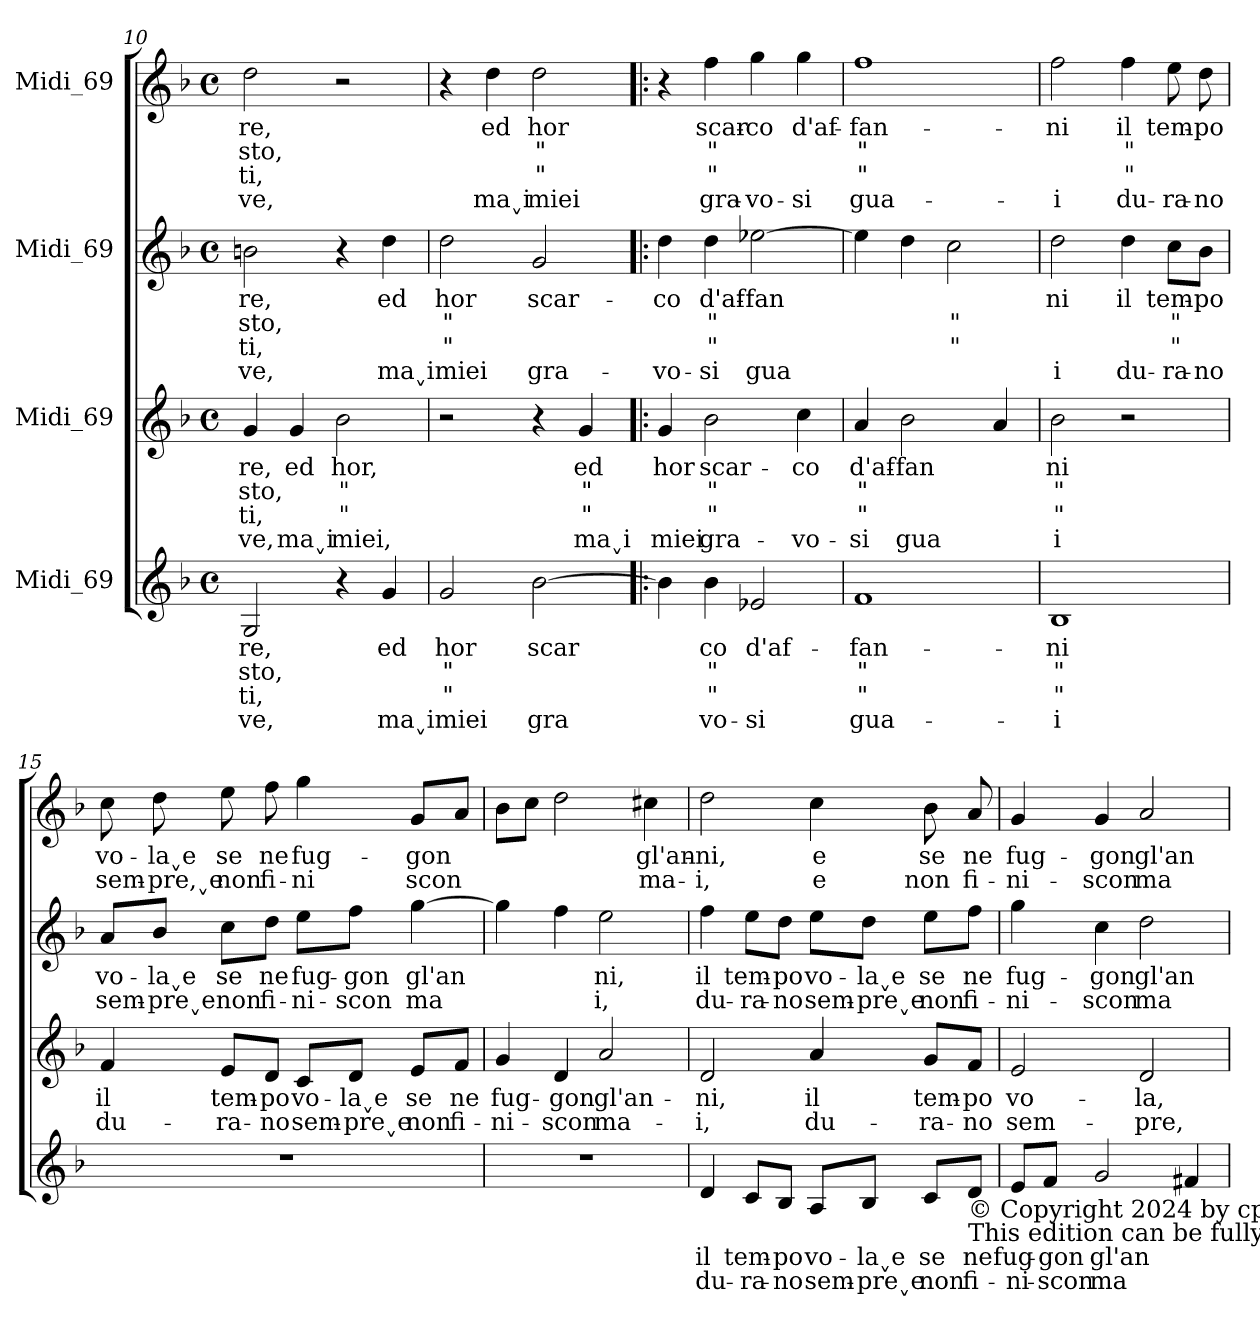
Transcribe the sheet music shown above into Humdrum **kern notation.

**kern	**text	**text	**text	**text	**kern	**text	**text	**text	**text	**kern	**text	**text	**text	**text	**kern	**text	**text	**text	**text
*part4	*part4	*part4	*part4	*part4	*part3	*part3	*part3	*part3	*part3	*part2	*part2	*part2	*part2	*part2	*part1	*part1	*part1	*part1	*part1
*staff4	*staff4	*staff4	*staff4	*staff4	*staff3	*staff3	*staff3	*staff3	*staff3	*staff2	*staff2	*staff2	*staff2	*staff2	*staff1	*staff1	*staff1	*staff1	*staff1
*I"Midi_69	*	*	*	*	*I"Midi_69	*	*	*	*	*I"Midi_69	*	*	*	*	*I"Midi_69	*	*	*	*
!!LO:LB:g=z
*clefG2	*	*	*	*	*clefG2	*	*	*	*	*clefG2	*	*	*	*	*clefG2	*	*	*	*
*k[b-]	*	*	*	*	*k[b-]	*	*	*	*	*k[b-]	*	*	*	*	*k[b-]	*	*	*	*
*F:	*	*	*	*	*F:	*	*	*	*	*F:	*	*	*	*	*F:	*	*	*	*
*M4/4	*	*	*	*	*M4/4	*	*	*	*	*M4/4	*	*	*	*	*M4/4	*	*	*	*
*met(c)	*	*	*	*	*met(c)	*	*	*	*	*met(c)	*	*	*	*	*met(c)	*	*	*	*
=10	=10	=10	=10	=10	=10	=10	=10	=10	=10	=10	=10	=10	=10	=10	=10	=10	=10	=10	=10
!	!LO:LY:b	!LO:LY:b	!LO:LY:b	!LO:LY:b	!	!LO:LY:b	!LO:LY:b	!LO:LY:b	!LO:LY:b	!	!LO:LY:b	!LO:LY:b	!LO:LY:b	!LO:LY:b	!	!LO:LY:b	!LO:LY:b	!LO:LY:b	!LO:LY:b
2G	re,	sto,	ti,	ve,	4g	re,	sto,	ti,	ve,	2bn	re,	sto,	ti,	ve,	2dd	re,	sto,	ti,	ve,
!	!	!	!	!	!	!LO:LY:b	!	!	!LO:LY:b	!	!	!	!	!	!	!	!	!	!
.	.	.	.	.	4g	ed	.	.	maˬi	.	.	.	.	.	.	.	.	.	.
!	!	!	!	!	!	!LO:LY:b	!LO:LY:b	!LO:LY:b	!LO:LY:b	!	!	!	!	!	!	!	!	!	!
4r	.	.	.	.	2b-	hor,	"	"	miei,	4r	.	.	.	.	2r	.	.	.	.
!	!LO:LY:b	!	!	!LO:LY:b	!	!	!	!	!	!	!LO:LY:b	!	!	!LO:LY:b	!	!	!	!	!
4g	ed	.	.	maˬi	.	.	.	.	.	4dd	ed	.	.	maˬi	.	.	.	.	.
=11	=11	=11	=11	=11	=11	=11	=11	=11	=11	=11	=11	=11	=11	=11	=11	=11	=11	=11	=11
!	!LO:LY:b	!LO:LY:b	!LO:LY:b	!LO:LY:b	!	!	!	!	!	!	!LO:LY:b	!LO:LY:b	!LO:LY:b	!LO:LY:b	!	!	!	!	!
2g	hor	"	"	miei	2r	.	.	.	.	2dd	hor	"	"	miei	4r	.	.	.	.
!	!	!	!	!	!	!	!	!	!	!	!	!	!	!	!	!LO:LY:b	!	!	!LO:LY:b
.	.	.	.	.	.	.	.	.	.	.	.	.	.	.	4dd	ed	.	.	maˬi
!	!LO:LY:b	!	!	!LO:LY:b	!	!	!	!	!	!	!LO:LY:b	!	!	!LO:LY:b	!	!LO:LY:b	!LO:LY:b	!LO:LY:b	!LO:LY:b
[2b-	scar	.	.	gra	4r	.	.	.	.	2g	scar-	.	.	-gra-	2dd	hor	"	"	miei
!	!	!	!	!	!	!LO:LY:b	!LO:LY:b	!LO:LY:b	!LO:LY:b	!	!	!	!	!	!	!	!	!	!
.	.	.	.	.	4g	ed	"	"	maˬi	.	.	.	.	.	.	.	.	.	.
=12!|:	=12!|:	=12!|:	=12!|:	=12!|:	=12!|:	=12!|:	=12!|:	=12!|:	=12!|:	=12!|:	=12!|:	=12!|:	=12!|:	=12!|:	=12!|:	=12!|:	=12!|:	=12!|:	=12!|:
!	!	!	!	!	!	!LO:LY:b	!	!	!LO:LY:b	!	!LO:LY:b	!	!	!LO:LY:b	!	!	!	!	!
4b-]	.	.	.	.	4g	hor	.	.	miei	4dd	-co	.	.	vo-	4r	.	.	.	.
!	!LO:LY:b	!LO:LY:b	!LO:LY:b	!LO:LY:b	!	!LO:LY:b	!LO:LY:b	!LO:LY:b	!LO:LY:b	!	!LO:LY:b	!LO:LY:b	!LO:LY:b	!LO:LY:b	!	!LO:LY:b	!LO:LY:b	!LO:LY:b	!LO:LY:b
4b-	co	"	"	vo-	2b-	scar-	-"	"	gra-	4dd	-d'af-	-"	"	si	4ff	scar-	-"	"	gra-
!	!LO:LY:b	!	!	!LO:LY:b	!	!	!	!	!	!	!LO:LY:b	!	!	!LO:LY:b	!	!LO:LY:b	!	!	!LO:LY:b
2e-X	-d'af-	.	.	-si	.	.	.	.	.	[2ee-X	fan	.	.	gua	4gg	-co	.	.	vo-
!	!	!	!	!	!	!LO:LY:b	!	!	!LO:LY:b	!	!	!	!	!	!	!LO:LY:b	!	!	!LO:LY:b
.	.	.	.	.	4cc	-co	.	.	vo-	.	.	.	.	.	4gg	-d'af-	.	.	-si
=13	=13	=13	=13	=13	=13	=13	=13	=13	=13	=13	=13	=13	=13	=13	=13	=13	=13	=13	=13
!	!LO:LY:b	!LO:LY:b	!LO:LY:b	!LO:LY:b	!	!LO:LY:b	!LO:LY:b	!LO:LY:b	!LO:LY:b	!	!	!	!	!	!	!LO:LY:b	!LO:LY:b	!LO:LY:b	!LO:LY:b
1f	fan-	-"	"	gua-	4a	-d'af-	-"	"	si	4ee-]	.	.	.	.	1ff	fan-	-"	"	gua-
!	!	!	!	!	!	!LO:LY:b	!	!	!LO:LY:b	!	!	!	!	!	!	!	!	!	!
.	.	.	.	.	2b-	fan	.	.	gua	4dd	.	.	.	.	.	.	.	.	.
!	!	!	!	!	!	!	!	!	!	!	!	!LO:LY:b	!LO:LY:b	!	!	!	!	!	!
.	.	.	.	.	.	.	.	.	.	2cc	.	"	"	.	.	.	.	.	.
.	.	.	.	.	4a	.	.	.	.	.	.	.	.	.	.	.	.	.	.
=14	=14	=14	=14	=14	=14	=14	=14	=14	=14	=14	=14	=14	=14	=14	=14	=14	=14	=14	=14
!	!LO:LY:b	!LO:LY:b	!LO:LY:b	!LO:LY:b	!	!LO:LY:b	!LO:LY:b	!LO:LY:b	!LO:LY:b	!	!LO:LY:b	!	!	!LO:LY:b	!	!LO:LY:b	!	!	!LO:LY:b
1B-	-ni	"	"	i	2b-	ni	"	"	i	2dd	ni	.	.	i	2ff	-ni	.	.	i
!	!	!	!	!	!	!	!	!	!	!	!LO:LY:b	!	!	!LO:LY:b	!	!LO:LY:b	!LO:LY:b	!LO:LY:b	!LO:LY:b
.	.	.	.	.	2r	.	.	.	.	4dd	il	.	.	du-	4ff	il	"	"	du-
!	!	!	!	!	!	!	!	!	!	!	!LO:LY:b	!LO:LY:b	!LO:LY:b	!LO:LY:b	!	!LO:LY:b	!	!	!LO:LY:b
.	.	.	.	.	.	.	.	.	.	8cc\L	-tem-	-"	"	ra-	8ee	-tem-	.	.	-ra-
!	!	!	!	!	!	!	!	!	!	!	!LO:LY:b	!	!	!LO:LY:b	!	!LO:LY:b	!	!	!LO:LY:b
.	.	.	.	.	.	.	.	.	.	8b-\J	-po	.	.	no	8dd	-po	.	.	no
!!LO:LB:g=z
=15	=15	=15	=15	=15	=15	=15	=15	=15	=15	=15	=15	=15	=15	=15	=15	=15	=15	=15	=15
!	!	!	!	!	!	!LO:LY:b	!LO:LY:b	!	!	!	!LO:LY:b	!LO:LY:b	!	!	!	!LO:LY:b	!LO:LY:b	!	!
1r	.	.	.	.	4f	il	du-	.	.	8a/L	vo-	-sem-	.	.	8cc	vo-	-sem-	.	.
!	!	!	!	!	!	!	!	!	!	!	!LO:LY:b	!LO:LY:b	!	!	!	!LO:LY:b	!LO:LY:b	!	!
.	.	.	.	.	.	.	.	.	.	8b-/J	-laˬe	preˬe	.	.	8dd	-laˬe	pre,ˬe	.	.
!	!	!	!	!	!	!LO:LY:b	!LO:LY:b	!	!	!	!LO:LY:b	!LO:LY:b	!	!	!	!LO:LY:b	!LO:LY:b	!	!
.	.	.	.	.	8e/L	-tem-	-ra-	.	.	8cc\L	se	non	.	.	8ee	se	non	.	.
!	!	!	!	!	!	!LO:LY:b	!LO:LY:b	!	!	!	!LO:LY:b	!LO:LY:b	!	!	!	!LO:LY:b	!LO:LY:b	!	!
.	.	.	.	.	8d/J	-po	no	.	.	8dd\J	ne	fi-	.	.	8ff	ne	fi-	.	.
!	!	!	!	!	!	!LO:LY:b	!LO:LY:b	!	!	!	!LO:LY:b	!LO:LY:b	!	!	!	!LO:LY:b	!LO:LY:b	!	!
.	.	.	.	.	8c/L	vo-	-sem-	.	.	8ee\L	-fug-	-ni-	.	.	4gg	-fug-	-ni	.	.
!	!	!	!	!	!	!LO:LY:b	!LO:LY:b	!	!	!	!LO:LY:b	!LO:LY:b	!	!	!	!	!	!	!
.	.	.	.	.	8d/J	-laˬe	preˬe	.	.	8ff\J	-gon	scon	.	.	.	.	.	.	.
!	!	!	!	!	!	!LO:LY:b	!LO:LY:b	!	!	!	!LO:LY:b	!LO:LY:b	!	!	!	!LO:LY:b	!LO:LY:b	!	!
.	.	.	.	.	8e/L	se	non	.	.	[4gg	gl'an	ma	.	.	8gL	gon	scon	.	.
!	!	!	!	!	!	!LO:LY:b	!LO:LY:b	!	!	!	!	!	!	!	!	!	!	!	!
.	.	.	.	.	8f/J	ne	fi-	.	.	.	.	.	.	.	8aJ	.	.	.	.
=16	=16	=16	=16	=16	=16	=16	=16	=16	=16	=16	=16	=16	=16	=16	=16	=16	=16	=16	=16
!	!	!	!	!	!	!LO:LY:b	!LO:LY:b	!	!	!	!	!	!	!	!	!	!	!	!
1r	.	.	.	.	4g	-fug-	-ni-	.	.	4gg]	.	.	.	.	8b-L	.	.	.	.
.	.	.	.	.	.	.	.	.	.	.	.	.	.	.	8ccJ	.	.	.	.
!	!	!	!	!	!	!LO:LY:b	!LO:LY:b	!	!	!	!	!	!	!	!	!	!	!	!
.	.	.	.	.	4d	-gon	scon	.	.	4ff	.	.	.	.	2dd	.	.	.	.
!	!	!	!	!	!	!LO:LY:b	!LO:LY:b	!	!	!	!LO:LY:b	!LO:LY:b	!	!	!	!	!	!	!
.	.	.	.	.	2a	gl'an-	-ma-	.	.	2ee	ni,	i,	.	.	.	.	.	.	.
!	!	!	!	!	!	!	!	!	!	!	!	!	!	!	!	!LO:LY:b	!LO:LY:b	!	!
.	.	.	.	.	.	.	.	.	.	.	.	.	.	.	4cc#X	gl'an-	-ma-	.	.
=17	=17	=17	=17	=17	=17	=17	=17	=17	=17	=17	=17	=17	=17	=17	=17	=17	=17	=17	=17
!	!LO:LY:b	!LO:LY:b	!	!	!	!LO:LY:b	!LO:LY:b	!	!	!	!LO:LY:b	!LO:LY:b	!	!	!	!LO:LY:b	!LO:LY:b	!	!
4d	il	du-	.	.	2d	-ni,	i,	.	.	4ff	il	du-	.	.	2dd	-ni,	i,	.	.
!	!LO:LY:b	!LO:LY:b	!	!	!	!	!	!	!	!	!LO:LY:b	!LO:LY:b	!	!	!	!	!	!	!
8c/L	-tem-	-ra-	.	.	.	.	.	.	.	8ee\L	-tem-	-ra-	.	.	.	.	.	.	.
!	!LO:LY:b	!LO:LY:b	!	!	!	!	!	!	!	!	!LO:LY:b	!LO:LY:b	!	!	!	!	!	!	!
8B-/J	-po	no	.	.	.	.	.	.	.	8dd\J	-po	no	.	.	.	.	.	.	.
!	!LO:LY:b	!LO:LY:b	!	!	!	!LO:LY:b	!LO:LY:b	!	!	!	!LO:LY:b	!LO:LY:b	!	!	!	!LO:LY:b	!LO:LY:b	!	!
8A/L	vo-	-sem-	.	.	4a	il	du-	.	.	8ee\L	vo-	-sem-	.	.	4cc	e	e	.	.
!	!LO:LY:b	!LO:LY:b	!	!	!	!	!	!	!	!	!LO:LY:b	!LO:LY:b	!	!	!	!	!	!	!
8B-/J	-laˬe	preˬe	.	.	.	.	.	.	.	8dd\J	-laˬe	preˬe	.	.	.	.	.	.	.
!	!LO:LY:b	!LO:LY:b	!	!	!	!LO:LY:b	!LO:LY:b	!	!	!	!LO:LY:b	!LO:LY:b	!	!	!	!LO:LY:b	!LO:LY:b	!	!
8c/L	se	non	.	.	8g/L	-tem-	-ra-	.	.	8ee\L	se	non	.	.	8b-	se	non	.	.
!LO:TX:b:t=© Copyright 2024 by cpdl. Editor&colon; Gerhard Weydt\nThis edition can be fully distributed, duplicated, performed, and recorded	!	!	!	!	!	!	!	!	!	!	!	!	!	!	!	!	!	!	!
!	!LO:LY:b	!LO:LY:b	!	!	!	!LO:LY:b	!LO:LY:b	!	!	!	!LO:LY:b	!LO:LY:b	!	!	!	!LO:LY:b	!LO:LY:b	!	!
8d/J	ne	fi-	.	.	8f/J	-po	no	.	.	8ff\J	ne	fi-	.	.	8a	ne	fi-	.	.
!!LO:LB:g=z
=18	=18	=18	=18	=18	=18	=18	=18	=18	=18	=18	=18	=18	=18	=18	=18	=18	=18	=18	=18
!	!LO:LY:b	!LO:LY:b	!	!	!	!LO:LY:b	!LO:LY:b	!	!	!	!LO:LY:b	!LO:LY:b	!	!	!	!LO:LY:b	!LO:LY:b	!	!
8e/L	-fug-	-ni-	.	.	2e	vo-	-sem-	.	.	4gg	-fug-	-ni-	.	.	4g	-fug-	-ni-	.	.
!	!LO:LY:b	!LO:LY:b	!	!	!	!	!	!	!	!	!	!	!	!	!	!	!	!	!
8f/J	-gon	scon	.	.	.	.	.	.	.	.	.	.	.	.	.	.	.	.	.
!	!LO:LY:b	!LO:LY:b	!	!	!	!	!	!	!	!	!LO:LY:b	!LO:LY:b	!	!	!	!LO:LY:b	!LO:LY:b	!	!
2g	gl'an	ma	.	.	.	.	.	.	.	4cc	-gon	scon	.	.	4g	-gon	scon	.	.
!	!	!	!	!	!	!LO:LY:b	!LO:LY:b	!	!	!	!LO:LY:b	!LO:LY:b	!	!	!	!LO:LY:b	!LO:LY:b	!	!
.	.	.	.	.	2d	-la,	pre,	.	.	2dd	gl'an-	-ma-	.	.	2a	gl'an-	-ma-	.	.
4f#X	.	.	.	.	.	.	.	.	.	.	.	.	.	.	.	.	.	.	.
=	=	=	=	=	=	=	=	=	=	=	=	=	=	=	=	=	=	=	=
*-	*-	*-	*-	*-	*-	*-	*-	*-	*-	*-	*-	*-	*-	*-	*-	*-	*-	*-	*-
